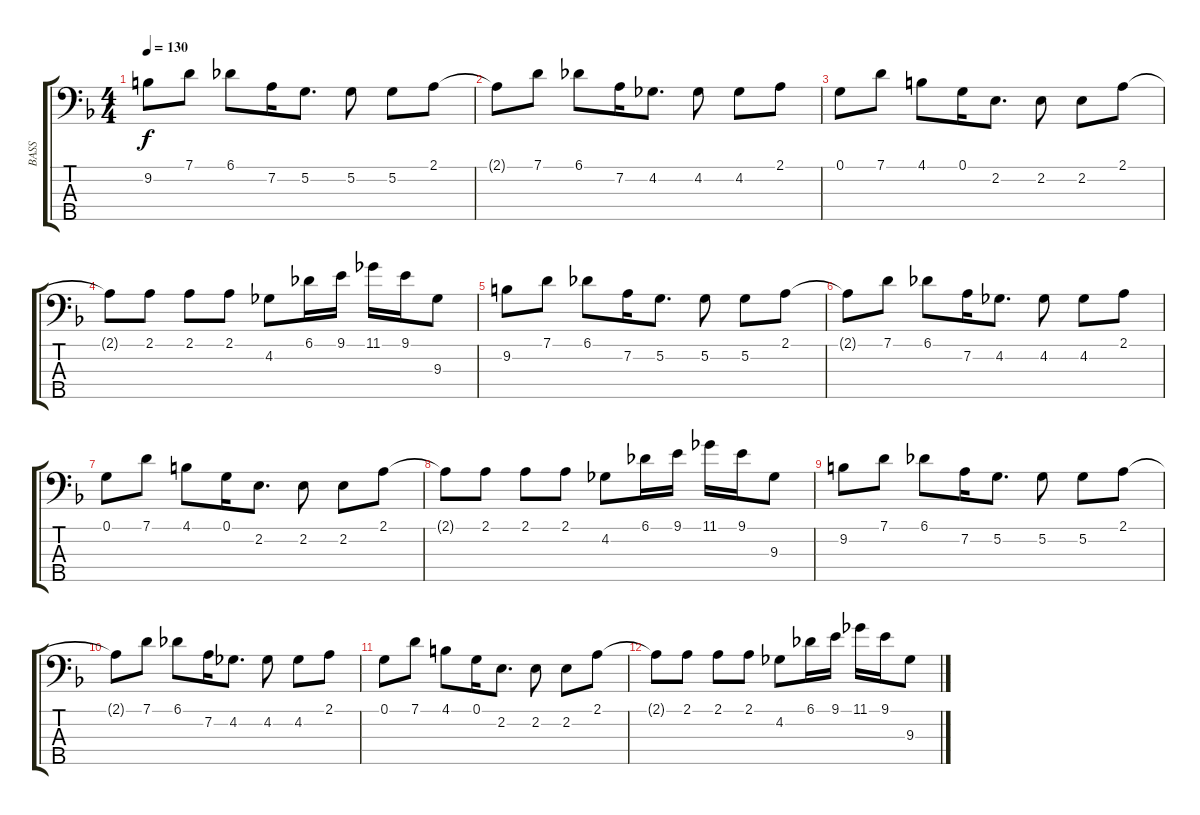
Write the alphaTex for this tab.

\track ("BASS" "BASS") {instrument slapbass2}
\staff {score tabs}
\tuning (G2 D2 A1 E1 B0) {hide}
\ts (4 4)
\tempo 130
\clef f4
\ks dminor
9.2.8{dy f} 7.1.8 6.1.8 7.2.16 5.2.8{d} 5.2.8 5.2.8 2.1.8 |
2.1{t}.8 7.1.8 6.1.8 7.2.16 4.2.8{d} 4.2.8 4.2.8 2.1.8 |
0.1.8 7.1.8 4.1.8 0.1.16 2.2.8{d} 2.2.8 2.2.8 2.1.8 |
2.1{t}.8 2.1.8 2.1.8 2.1.8 4.2.8 6.1.16 9.1.16 11.1.16 9.1.16 9.3.8 |
9.2.8{volume 12} 7.1.8 6.1.8 7.2.16 5.2.8{d} 5.2.8 5.2.8 2.1.8 |
2.1{t}.8 7.1.8 6.1.8 7.2.16 4.2.8{d} 4.2.8 4.2.8 2.1.8 |
0.1.8{volume 10} 7.1.8 4.1.8 0.1.16 2.2.8{d} 2.2.8 2.2.8 2.1.8 |
2.1{t}.8 2.1.8 2.1.8 2.1.8 4.2.8 6.1.16 9.1.16 11.1.16 9.1.16 9.3.8 |
9.2.8{volume 6} 7.1.8 6.1.8 7.2.16 5.2.8{d} 5.2.8 5.2.8 2.1.8 |
2.1{t}.8 7.1.8 6.1.8 7.2.16 4.2.8{d} 4.2.8 4.2.8 2.1.8 |
0.1.8{volume 4} 7.1.8 4.1.8 0.1.16 2.2.8{d} 2.2.8 2.2.8 2.1.8 |
2.1{t}.8 2.1.8{volume 1} 2.1.8 2.1.8 4.2.8 6.1.16 9.1.16 11.1.16 9.1.16 9.3.8
